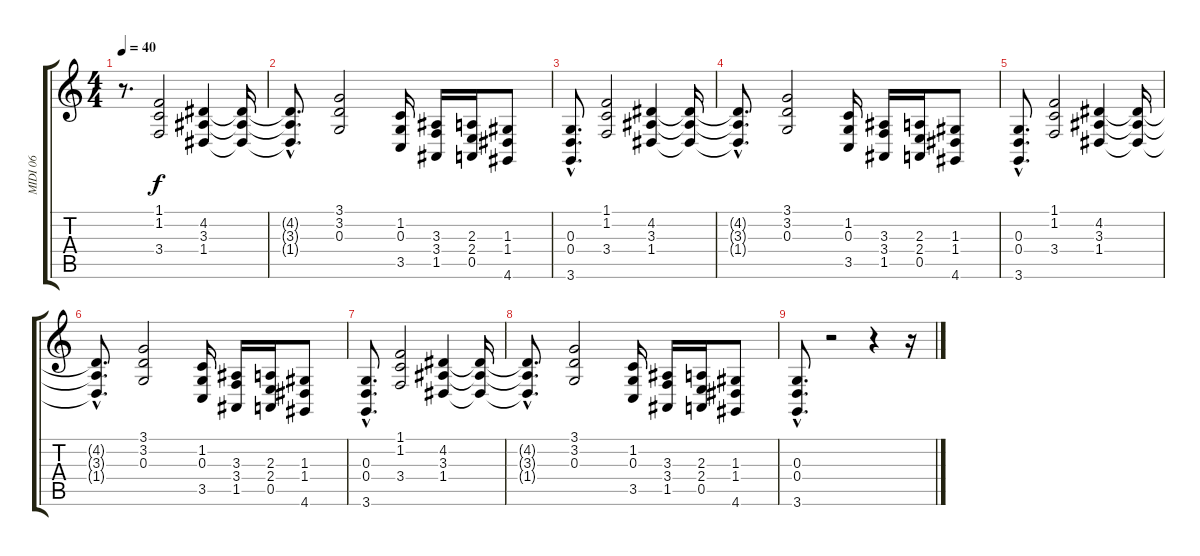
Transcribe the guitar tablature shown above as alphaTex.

\track ("MIDI 06" "MIDI 06") {instrument stringensemble1}
\staff {score tabs}
\tuning (E4 B3 G3 D3 A2 E2) {hide}
\ts (4 4)
\tempo 40
\clef g2
\ks c
r.8{d dy f instrument stringensemble1} (1.1 1.2 3.4).2 (4.2 3.3 1.4).4 (4.2{t} 3.3{t} 1.4{t}).16 |
(4.2{hac t} 3.3{hac t} 1.4{hac t}).8{d} (3.1 3.2 0.3).2 (1.2 0.3 3.5).16 (3.3 3.4 1.5).16 (2.3 2.4 0.5).16 (1.3 1.4 4.6).8 |
(0.3{hac} 0.4{hac} 3.6{hac}).8{d} (1.1 1.2 3.4).2 (4.2 3.3 1.4).4 (4.2{t} 3.3{t} 1.4{t}).16 |
(4.2{hac t} 3.3{hac t} 1.4{hac t}).8{d} (3.1 3.2 0.3).2 (1.2 0.3 3.5).16 (3.3 3.4 1.5).16 (2.3 2.4 0.5).16 (1.3 1.4 4.6).8 |
(0.3{hac} 0.4{hac} 3.6{hac}).8{d} (1.1 1.2 3.4).2 (4.2 3.3 1.4).4 (4.2{t} 3.3{t} 1.4{t}).16 |
(4.2{hac t} 3.3{hac t} 1.4{hac t}).8{d} (3.1 3.2 0.3).2 (1.2 0.3 3.5).16 (3.3 3.4 1.5).16 (2.3 2.4 0.5).16 (1.3 1.4 4.6).8 |
(0.3{hac} 0.4{hac} 3.6{hac}).8{d} (1.1 1.2 3.4).2 (4.2 3.3 1.4).4 (4.2{t} 3.3{t} 1.4{t}).16 |
(4.2{hac t} 3.3{hac t} 1.4{hac t}).8{d} (3.1 3.2 0.3).2 (1.2 0.3 3.5).16 (3.3 3.4 1.5).16 (2.3 2.4 0.5).16 (1.3 1.4 4.6).8 |
(0.3{hac} 0.4{hac} 3.6{hac}).8{d} r.2 r.4 r.16
